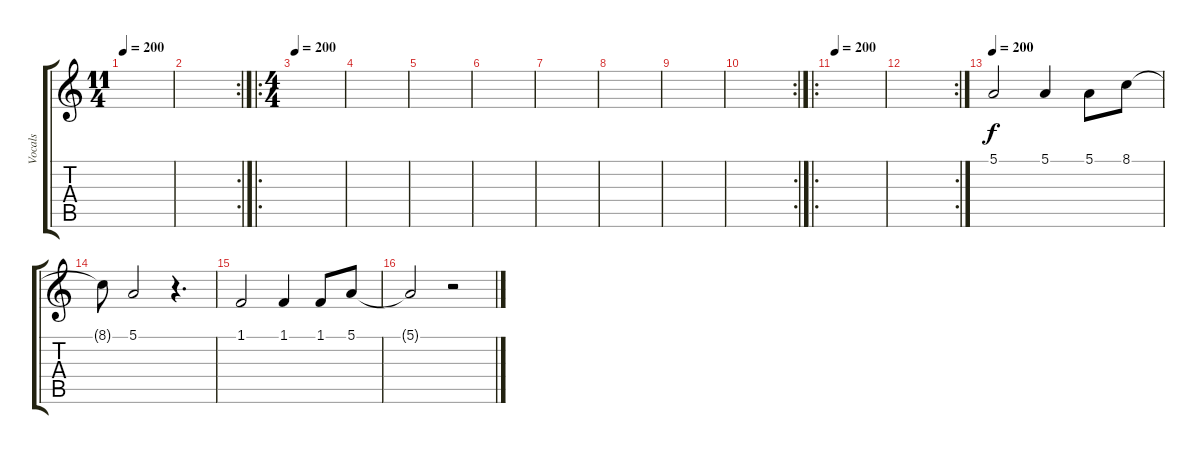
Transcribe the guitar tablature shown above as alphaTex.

\track ("Vocals" "Vocals") {instrument reedorgan}
\staff {score tabs}
\tuning (E4 B3 G3 D3 A2 E2) {hide}
\ts (11 4)
\tempo 200
\tempo 140
\tempo 200
\clef g2
\ks c
|
\rc 2
|
\ro
\ts (4 4)
\tempo 200
|
|
|
|
|
|
|
\rc 2
|
\ro
\tempo 200
|
\rc 2
|
\tempo 200
5.1.2 5.1.4 5.1.8 8.1.8 |
8.1{t}.8 5.1.2 r.4{d} |
1.1.2 1.1.4 1.1.8 5.1.8 |
5.1{t}.2 r.2
